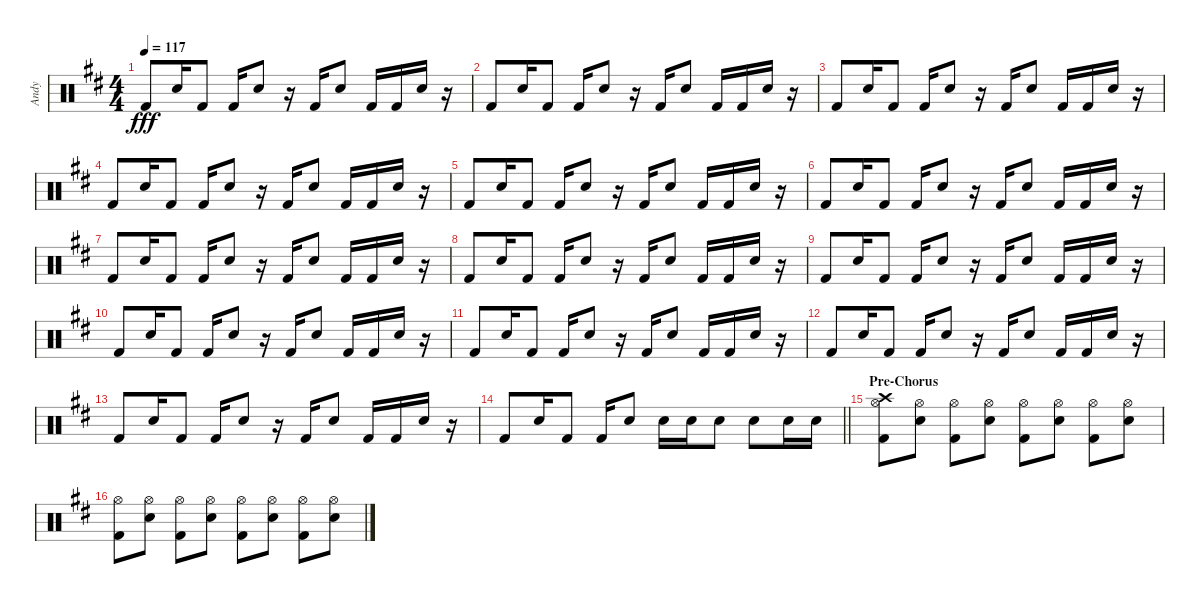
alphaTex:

\track ("Andy" "Andy") {instrument percussion}
\staff {score}
\articulation defaults
\ts (4 4)
\tempo 117
\clef neutral
\ks d "Kick (hit) 2".8{dy fff} "Electric Snare (hit)".16 "Kick (hit) 2".8 "Kick (hit) 2".16 "Electric Snare (hit)".8
r.16 "Kick (hit) 2".16 "Electric Snare (hit)".8 "Kick (hit) 2".16 "Kick (hit) 2".16 "Electric Snare (hit)".16 r.16 |
"Kick (hit) 2".8 "Electric Snare (hit)".16 "Kick (hit) 2".8 "Kick (hit) 2".16 "Electric Snare (hit)".8 r.16 "Kick (hit) 2".16 "Electric Snare (hit)".8 "Kick (hit) 2".16 "Kick (hit) 2".16 "Electric Snare (hit)".16 r.16 |
"Kick (hit) 2".8 "Electric Snare (hit)".16 "Kick (hit) 2".8 "Kick (hit) 2".16 "Electric Snare (hit)".8 r.16 "Kick (hit) 2".16 "Electric Snare (hit)".8 "Kick (hit) 2".16 "Kick (hit) 2".16 "Electric Snare (hit)".16 r.16 |
"Kick (hit) 2".8 "Electric Snare (hit)".16 "Kick (hit) 2".8 "Kick (hit) 2".16 "Electric Snare (hit)".8 r.16 "Kick (hit) 2".16 "Electric Snare (hit)".8 "Kick (hit) 2".16 "Kick (hit) 2".16 "Electric Snare (hit)".16 r.16 |
"Kick (hit) 2".8 "Electric Snare (hit)".16 "Kick (hit) 2".8 "Kick (hit) 2".16 "Electric Snare (hit)".8 r.16 "Kick (hit) 2".16 "Electric Snare (hit)".8 "Kick (hit) 2".16 "Kick (hit) 2".16 "Electric Snare (hit)".16 r.16 |
"Kick (hit) 2".8 "Electric Snare (hit)".16 "Kick (hit) 2".8 "Kick (hit) 2".16 "Electric Snare (hit)".8 r.16 "Kick (hit) 2".16 "Electric Snare (hit)".8 "Kick (hit) 2".16 "Kick (hit) 2".16 "Electric Snare (hit)".16 r.16 |
"Kick (hit) 2".8 "Electric Snare (hit)".16 "Kick (hit) 2".8 "Kick (hit) 2".16 "Electric Snare (hit)".8 r.16 "Kick (hit) 2".16 "Electric Snare (hit)".8 "Kick (hit) 2".16 "Kick (hit) 2".16 "Electric Snare (hit)".16 r.16 |
"Kick (hit) 2".8 "Electric Snare (hit)".16 "Kick (hit) 2".8 "Kick (hit) 2".16 "Electric Snare (hit)".8 r.16 "Kick (hit) 2".16 "Electric Snare (hit)".8 "Kick (hit) 2".16 "Kick (hit) 2".16 "Electric Snare (hit)".16 r.16 |
"Kick (hit) 2".8 "Electric Snare (hit)".16 "Kick (hit) 2".8 "Kick (hit) 2".16 "Electric Snare (hit)".8 r.16 "Kick (hit) 2".16 "Electric Snare (hit)".8 "Kick (hit) 2".16 "Kick (hit) 2".16 "Electric Snare (hit)".16 r.16 |
"Kick (hit) 2".8 "Electric Snare (hit)".16 "Kick (hit) 2".8 "Kick (hit) 2".16 "Electric Snare (hit)".8 r.16 "Kick (hit) 2".16 "Electric Snare (hit)".8 "Kick (hit) 2".16 "Kick (hit) 2".16 "Electric Snare (hit)".16 r.16 |
"Kick (hit) 2".8 "Electric Snare (hit)".16 "Kick (hit) 2".8 "Kick (hit) 2".16 "Electric Snare (hit)".8 r.16 "Kick (hit) 2".16 "Electric Snare (hit)".8 "Kick (hit) 2".16 "Kick (hit) 2".16 "Electric Snare (hit)".16 r.16 |
"Kick (hit) 2".8 "Electric Snare (hit)".16 "Kick (hit) 2".8 "Kick (hit) 2".16 "Electric Snare (hit)".8 r.16 "Kick (hit) 2".16 "Electric Snare (hit)".8 "Kick (hit) 2".16 "Kick (hit) 2".16 "Electric Snare (hit)".16 r.16 |
"Kick (hit) 2".8 "Electric Snare (hit)".16 "Kick (hit) 2".8 "Kick (hit) 2".16 "Electric Snare (hit)".8 r.16 "Kick (hit) 2".16 "Electric Snare (hit)".8 "Kick (hit) 2".16 "Kick (hit) 2".16 "Electric Snare (hit)".16 r.16 |
\barLineRight lightlight "Kick (hit) 2".8 "Electric Snare (hit)".16 "Kick (hit) 2".8 "Kick (hit) 2".16 "Electric Snare (hit)".8 "Electric Snare (hit)".16 "Electric Snare (hit)".16 "Electric Snare (hit)".8 "Electric Snare (hit)".8 "Electric Snare (hit)".16 "Electric Snare (hit)".16
|
\section ("" "Pre-Chorus")
("Crash high (hit)" "Hi-Hat (open)" "Kick (hit) 2").8 ("Hi-Hat (open)" "Electric Snare (hit)").8 ("Hi-Hat (open)" "Kick (hit) 2").8 ("Hi-Hat (open)" "Electric Snare (hit)").8 ("Hi-Hat (open)" "Kick (hit) 2").8 ("Hi-Hat (open)" "Electric Snare (hit)").8 ("Hi-Hat (open)" "Kick (hit) 2").8 ("Hi-Hat (open)" "Electric Snare (hit)").8 |
("Hi-Hat (open)" "Kick (hit) 2").8 ("Hi-Hat (open)" "Electric Snare (hit)").8 ("Hi-Hat (open)" "Kick (hit) 2").8 ("Hi-Hat (open)" "Electric Snare (hit)").8 ("Hi-Hat (open)" "Kick (hit) 2").8 ("Hi-Hat (open)" "Electric Snare (hit)").8 ("Hi-Hat (open)" "Kick (hit) 2").8 ("Hi-Hat (open)" "Electric Snare (hit)").8
